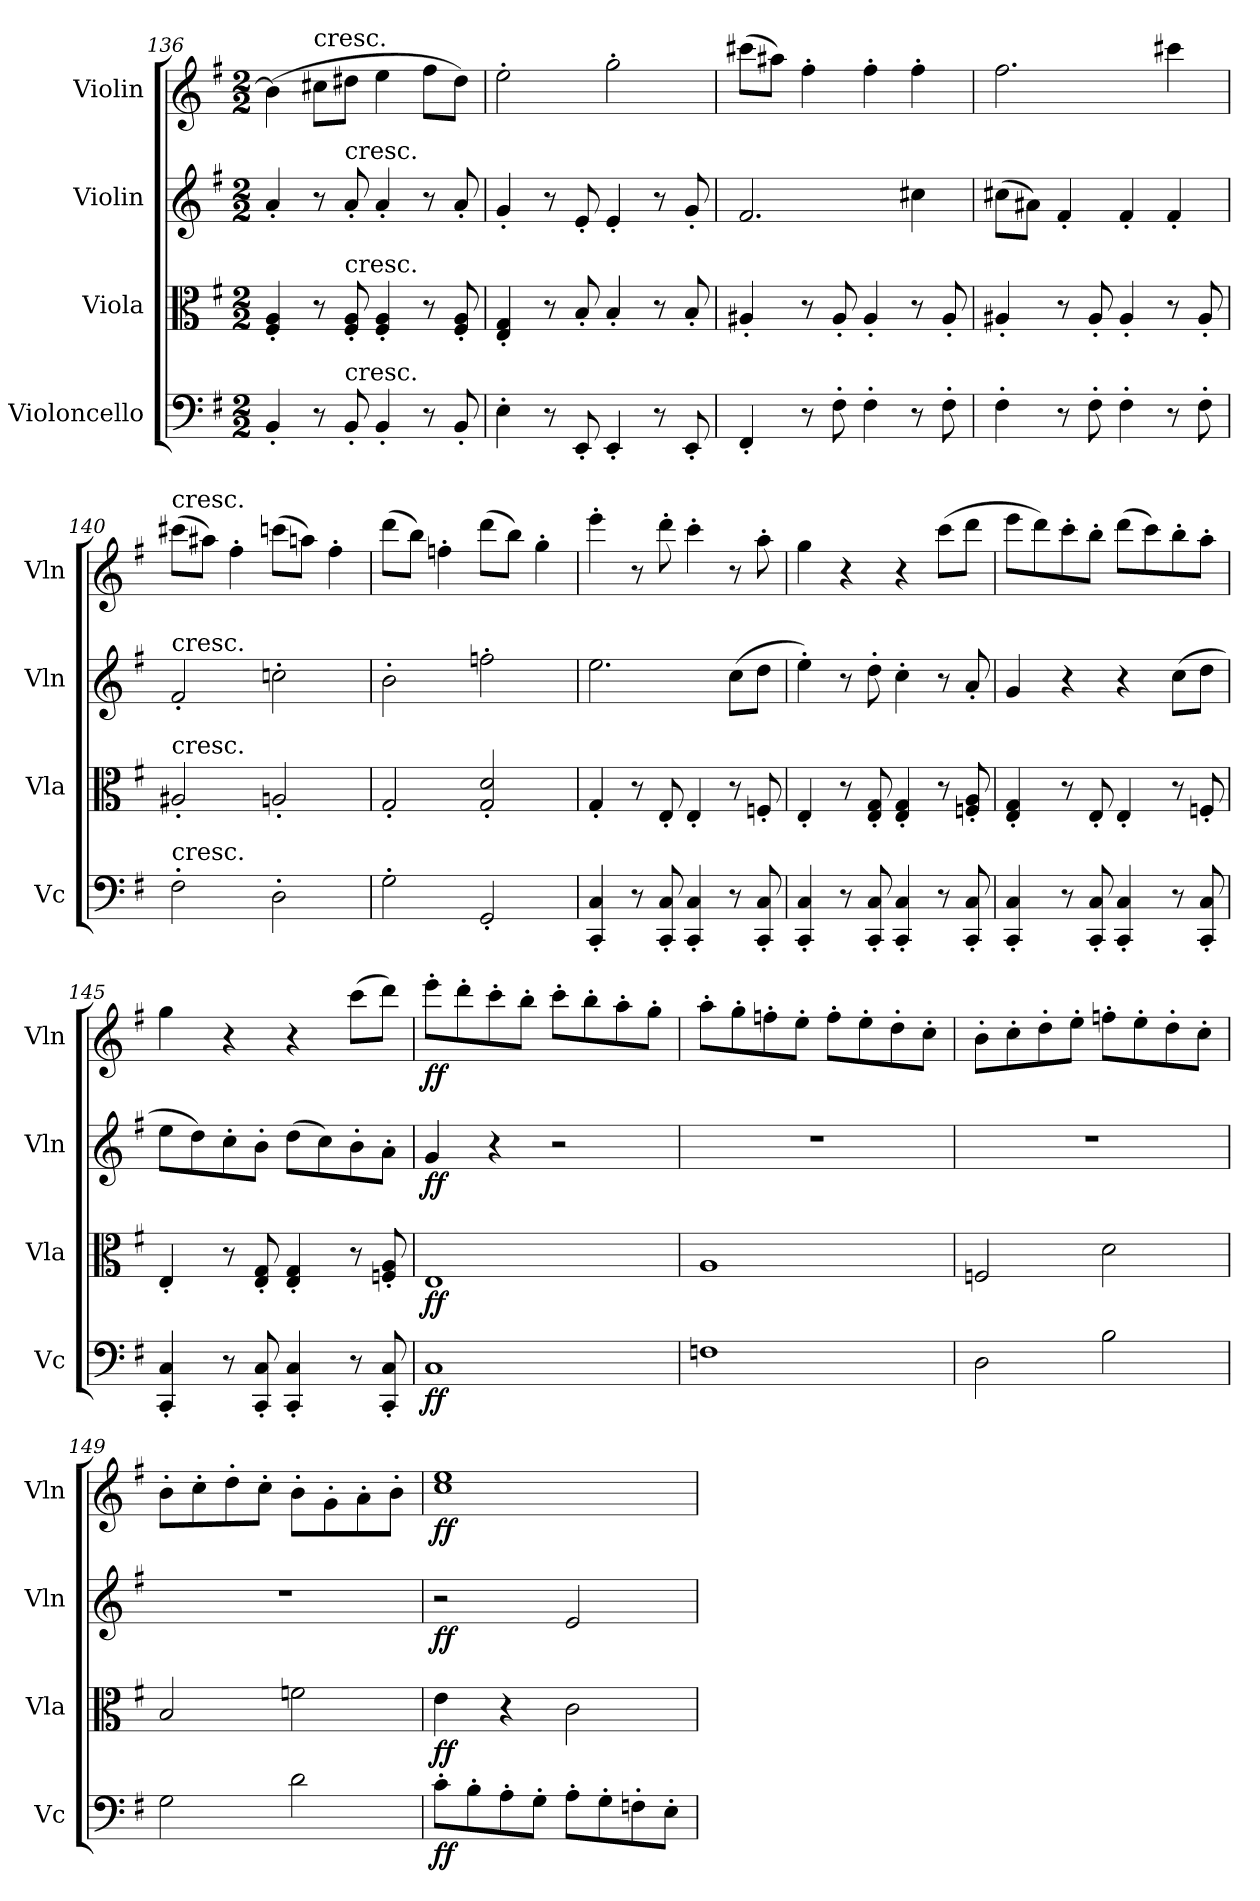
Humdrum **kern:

**kern	**dynam	**kern	**dynam	**kern	**dynam	**kern	**dynam
*part4	*part4	*part3	*part3	*part2	*part2	*part1	*part1
*staff4	*staff4	*staff3	*staff3	*staff2	*staff2	*staff1	*staff1
*I"Violoncello	*	*I"Viola	*	*I"Violin	*	*I"Violin	*
*I'Vc	*	*I'Vla	*	*I'Vln	*	*I'Vln	*
*clefF4	*	*clefC3	*	*clefG2	*	*clefG2	*
*k[f#]	*	*k[f#]	*	*k[f#]	*	*k[f#]	*
*e:	*	*e:	*	*e:	*	*e:	*
*M2/2	*	*M2/2	*	*M2/2	*	*M2/2	*
=136	=136	=136	=136	=136	=136	=136	=136
4BB'/	.	4F#'/ 4A'/	.	4a'/	.	(4b\]	.
!	!	!	!	!	!	!LO:TX:t=cresc.	!
8r	.	8r	.	8r	.	8cc#X\L	.
!	!	!	!	!LO:TX:t=cresc.	!	!	!
!	!	!LO:TX:t=cresc.	!	!	!	!	!
!LO:TX:t=cresc.	!	!	!	!	!	!	!
8BB'/	.	8F#'/ 8A'/	.	8a'/	.	8dd#X\J	.
4BB'/	.	4F#'/ 4A'/	.	4a'/	.	4ee\	.
8r	.	8r	.	8r	.	8ff#\L	.
8BB'/	.	8F#'/ 8A'/	.	8a'/	.	8dd#\J)	.
=137	=137	=137	=137	=137	=137	=137	=137
4E'\	.	4E'/ 4G'/	.	4g'/	.	2ee'\	.
8r	.	8r	.	8r	.	.	.
8EE'/	.	8B'/	.	8e'/	.	.	.
4EE'/	.	4B'/	.	4e'/	.	2gg'\	.
8r	.	8r	.	8r	.	.	.
8EE'/	.	8B'/	.	8g'/	.	.	.
=138	=138	=138	=138	=138	=138	=138	=138
4FF#'/	.	4A#X'/	.	2.f#/	.	(8ccc#X\L	.
.	.	.	.	.	.	8aa#X\J)	.
8r	.	8r	.	.	.	4ff#'\	.
8F#'\	.	8A#'/	.	.	.	.	.
4F#'\	.	4A#'/	.	.	.	4ff#'\	.
8r	.	8r	.	4cc#X\	.	4ff#'\	.
8F#'\	.	8A#'/	.	.	.	.	.
=139	=139	=139	=139	=139	=139	=139	=139
4F#'\	.	4A#X'/	.	(8cc#X\L	.	2.ff#\	.
.	.	.	.	8a#X\J)	.	.	.
8r	.	8r	.	4f#'/	.	.	.
8F#'\	.	8A#'/	.	.	.	.	.
4F#'\	.	4A#'/	.	4f#'/	.	.	.
8r	.	8r	.	4f#'/	.	4ccc#X\	.
8F#'\	.	8A#'/	.	.	.	.	.
=140	=140	=140	=140	=140	=140	=140	=140
!	!	!	!	!	!	!LO:TX:t=cresc.	!
!	!	!	!	!LO:TX:t=cresc.	!	!	!
!	!	!LO:TX:t=cresc.	!	!	!	!	!
!LO:TX:t=cresc.	!	!	!	!	!	!	!
2F#'\	.	2A#X'/	.	2f#'/	.	(8ccc#X\L	.
.	.	.	.	.	.	8aa#X\J)	.
.	.	.	.	.	.	4ff#'\	.
2D'\	.	2An'/	.	2ccn'\	.	(8cccn\L	.
.	.	.	.	.	.	8aan\J)	.
.	.	.	.	.	.	4ff#'\	.
=141	=141	=141	=141	=141	=141	=141	=141
2G'\	.	2G'/	.	2b'\	.	(8ddd\L	.
.	.	.	.	.	.	8bb\J)	.
.	.	.	.	.	.	4ffn'\	.
2GG'/	.	2G'/ 2d'/	.	2ffn'\	.	(8ddd\L	.
.	.	.	.	.	.	8bb\J)	.
.	.	.	.	.	.	4gg'\	.
=142	=142	=142	=142	=142	=142	=142	=142
4CC'/ 4C'/	.	4G'/	.	2.ee\	.	4eee'\	.
8r	.	8r	.	.	.	8r	.
8CC'/ 8C'/	.	8E'/	.	.	.	8ddd'\	.
4CC'/ 4C'/	.	4E'/	.	.	.	4ccc'\	.
8r	.	8r	.	(8cc\L	.	8r	.
8CC'/ 8C'/	.	8Fn'/	.	8dd\J	.	8aa'\	.
=143	=143	=143	=143	=143	=143	=143	=143
4CC'/ 4C'/	.	4E'/	.	4ee'\)	.	4gg\	.
8r	.	8r	.	8r	.	4r	.
8CC'/ 8C'/	.	8E'/ 8G'/	.	8dd'\	.	.	.
4CC'/ 4C'/	.	4E'/ 4G'/	.	4cc'\	.	4r	.
8r	.	8r	.	8r	.	(8ccc\L	.
8CC'/ 8C'/	.	8Fn'/ 8A'/	.	8a'/	.	8ddd\J	.
=144	=144	=144	=144	=144	=144	=144	=144
4CC'/ 4C'/	.	4E'/ 4G'/	.	4g/	.	8eee\L	.
.	.	.	.	.	.	8ddd\)	.
8r	.	8r	.	4r	.	8ccc'\	.
8CC'/ 8C'/	.	8E'/	.	.	.	8bb'\J	.
4CC'/ 4C'/	.	4E'/	.	4r	.	(8ddd\L	.
.	.	.	.	.	.	8ccc\)	.
8r	.	8r	.	(8cc\L	.	8bb'\	.
8CC'/ 8C'/	.	8Fn'/	.	8dd\J	.	8aa'\J	.
=145	=145	=145	=145	=145	=145	=145	=145
4CC'/ 4C'/	.	4E'/	.	8ee\L	.	4gg\	.
.	.	.	.	8dd\)	.	.	.
8r	.	8r	.	8cc'\	.	4r	.
8CC'/ 8C'/	.	8E'/ 8G'/	.	8b'\J	.	.	.
4CC'/ 4C'/	.	4E'/ 4G'/	.	(8dd\L	.	4r	.
.	.	.	.	8cc\)	.	.	.
8r	.	8r	.	8b'\	.	(8ccc\L	.
8CC'/ 8C'/	.	8Fn'/ 8A'/	.	8a'\J	.	8ddd\J)	.
=146	=146	=146	=146	=146	=146	=146	=146
1C	ff	1E	ff	4g/	ff	8eee'\L	ff
.	.	.	.	.	.	8ddd'\	.
.	.	.	.	4r	.	8ccc'\	.
.	.	.	.	.	.	8bb'\J	.
.	.	.	.	2r	.	8ccc'\L	.
.	.	.	.	.	.	8bb'\	.
.	.	.	.	.	.	8aa'\	.
.	.	.	.	.	.	8gg'\J	.
=147	=147	=147	=147	=147	=147	=147	=147
1Fn	.	1A	.	1r	.	8aa'\L	.
.	.	.	.	.	.	8gg'\	.
.	.	.	.	.	.	8ffn'\	.
.	.	.	.	.	.	8ee'\J	.
.	.	.	.	.	.	8ff'\L	.
.	.	.	.	.	.	8ee'\	.
.	.	.	.	.	.	8dd'\	.
.	.	.	.	.	.	8cc'\J	.
=148	=148	=148	=148	=148	=148	=148	=148
2D\	.	2Fn/	.	1r	.	8b'\L	.
.	.	.	.	.	.	8cc'\	.
.	.	.	.	.	.	8dd'\	.
.	.	.	.	.	.	8ee'\J	.
2B\	.	2d\	.	.	.	8ffn'\L	.
.	.	.	.	.	.	8ee'\	.
.	.	.	.	.	.	8dd'\	.
.	.	.	.	.	.	8cc'\J	.
=149	=149	=149	=149	=149	=149	=149	=149
2G\	.	2B/	.	1r	.	8b'\L	.
.	.	.	.	.	.	8cc'\	.
.	.	.	.	.	.	8dd'\	.
.	.	.	.	.	.	8cc'\J	.
2d\	.	2fn\	.	.	.	8b'\L	.
.	.	.	.	.	.	8g'\	.
.	.	.	.	.	.	8a'\	.
.	.	.	.	.	.	8b'\J	.
=150	=150	=150	=150	=150	=150	=150	=150
8c'\L	ff	4e\	ff	2r	ff	1cc 1ee	ff
8B'\	.	.	.	.	.	.	.
8A'\	.	4r	.	.	.	.	.
8G'\J	.	.	.	.	.	.	.
8A'\L	.	2c\	.	2e/	.	.	.
8G'\	.	.	.	.	.	.	.
8Fn'\	.	.	.	.	.	.	.
8E'\J	.	.	.	.	.	.	.
=	=	=	=	=	=	=	=
*-	*-	*-	*-	*-	*-	*-	*-
